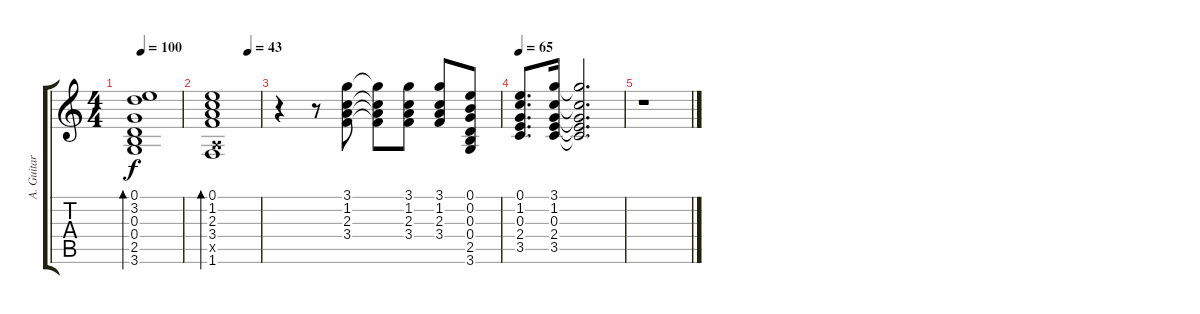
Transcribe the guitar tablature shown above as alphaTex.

\track ("A. Guitar" "A. Guitar") {instrument acousticguitarsteel}
\staff {score tabs}
\tuning (E4 B3 G3 D3 A2 E2) {hide}
\ts (4 4)
\tempo 100
\clef g2
\ks c
(0.1 3.2 0.3 0.4 2.5 3.6).1{bd 120 dy f} |
\tempo (43 0.75)
(0.1 1.2 2.3 3.4 0.5{x} 1.6).1{bd 120} |
r.4 r.8 (3.1 1.2 2.3 3.4).8 (3.1{t} 1.2{t} 2.3{t} 3.4{t}).8 (3.1 1.2 2.3 3.4).8 (3.1 1.2 2.3 3.4).8 (0.1 0.2 0.3 0.4 2.5 3.6).8 |
\tempo 65
(0.1 1.2 0.3 2.4 3.5).8{d} (3.1 1.2 0.3 2.4 3.5).16 (3.1{t} 1.2{t} 0.3{t} 2.4{t} 3.5{t}).2{d} |
r.1
